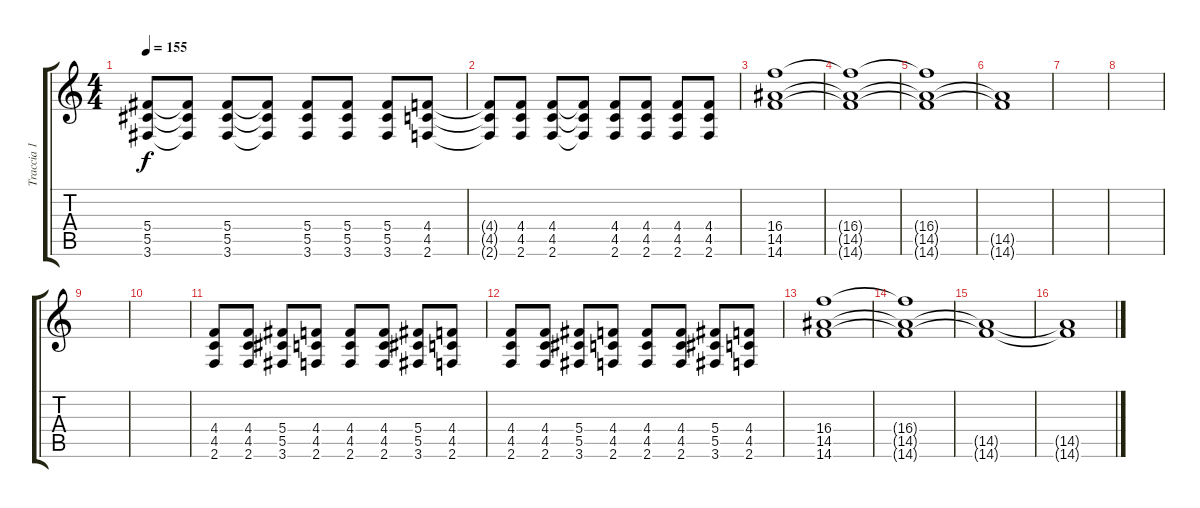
\track ("Traccia 1" "Traccia 1") {instrument overdrivenguitar}
\staff {score tabs}
\tuning (Eb4 Bb3 Gb3 Db3 Ab2 Eb2) {hide}
\ts (4 4)
\tempo 155
\clef g2
\ks c
(5.4 5.5 3.6).8{dy f} (5.4{t} 5.5{t} 3.6{t}).8 (5.4 5.5 3.6).8 (5.4{t} 5.5{t} 3.6{t}).8 (5.4 5.5 3.6).8 (5.4 5.5 3.6).8 (5.4 5.5 3.6).8 (4.4 4.5 2.6).8 |
(4.4{t} 4.5{t} 2.6{t}).8 (4.4 4.5 2.6).8 (4.4 4.5 2.6).8 (4.4{t} 4.5{t} 2.6{t}).8 (4.4 4.5 2.6).8 (4.4 4.5 2.6).8 (4.4 4.5 2.6).8 (4.4 4.5 2.6).8 |
(16.4 14.5 14.6).1 |
(16.4{t} 14.5{t} 14.6{t}).1 |
(16.4{t} 14.5{t} 14.6{t}).1 |
(14.5{t} 14.6{t}).1 |
|
|
|
|
(4.4 4.5 2.6).8 (4.4 4.5 2.6).8 (5.4 5.5 3.6).8 (4.4 4.5 2.6).8 (4.4 4.5 2.6).8 (4.4 4.5 2.6).8 (5.4 5.5 3.6).8 (4.4 4.5 2.6).8 |
(4.4 4.5 2.6).8 (4.4 4.5 2.6).8 (5.4 5.5 3.6).8 (4.4 4.5 2.6).8 (4.4 4.5 2.6).8 (4.4 4.5 2.6).8 (5.4 5.5 3.6).8 (4.4 4.5 2.6).8 |
(16.4 14.5 14.6).1 |
(16.4{t} 14.5{t} 14.6{t}).1 |
(14.5{t} 14.6{t}).1 |
(14.5{t} 14.6{t}).1
